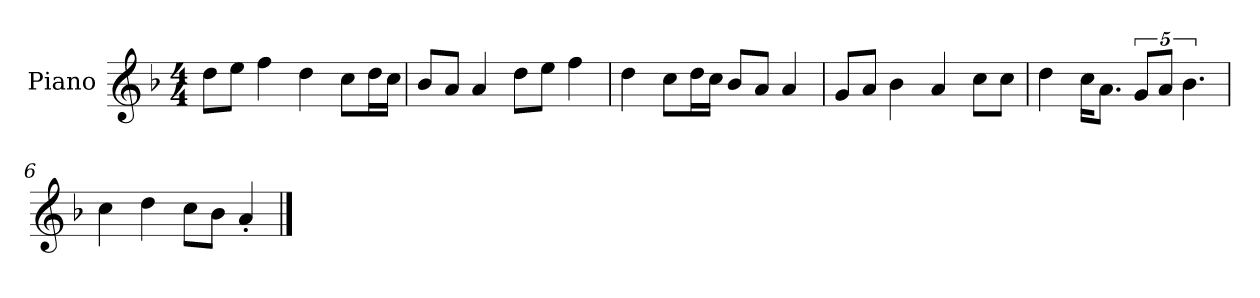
**kern
*part1
*staff1
*I"Piano
*I'P-no
*clefG2
*k[b-]
*M4/4
*MM90
=1
8dd\L
8ee\J
4ff\
4dd\
8cc\L
16dd\L
16cc\JJ
=2
8b-/L
8a/J
4a/
8dd\L
8ee\J
4ff\
=3
4dd\
8cc\L
16dd\L
16cc\JJ
8b-/L
8a/J
4a/
=4
8g/L
8a/J
4b-\
4a/
8cc\L
8cc\J
=5
4dd\
16cc\KL
8.a\J
10g/L
10a/J
5.b-\
=6
4cc\
4dd\
8cc\L
8b-\J
4a'/
==
*-
